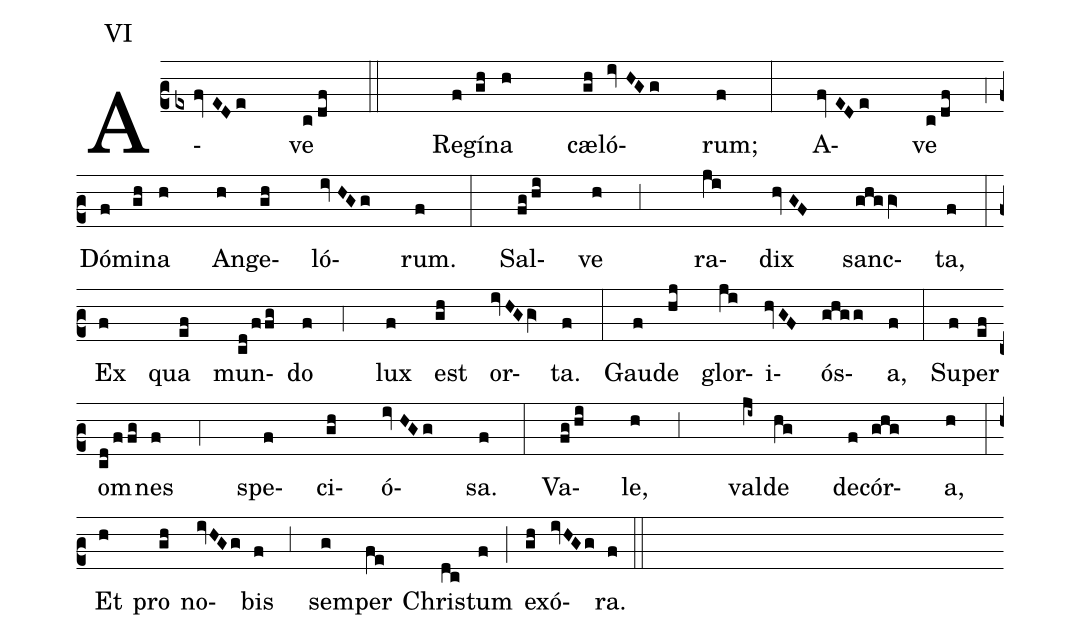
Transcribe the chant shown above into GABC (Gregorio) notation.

annotation: VI;
%%
(c2)A(ex/fvED/e)ve(c/df ::) Re(f)gí(gh)na(h) cæ(gh)ló(ivHG/g)rum;(f)(:)
A(fvED/e)ve(c/df) (;4) (z) Dó(f)mi(gh)na(h) An(h)ge(gh)ló(ivHG/g)rum.(f)(:)
Sal(fg/hi)ve(h ;3) ra(ji)dix(hvGF) sanc(ghg/gV>)ta,(f) (:) (z)
Ex(f) qua(ef) mun(cd/f/fg)do(f ;4) lux(f) est(gh) or(ivHG/gV>)ta.(f) (:)
Gau(f)de(hj) glor(ji)i(hvGF)ós(ghg/g)a,(f) (:)
Su(f)per(ef) om(cd/f/fg)nes(f ;4) spe(f)ci(gh)ó(ivHG/g)sa.(f) (:)
Va(fg/hi)le,(h ;3) val(ji~)de(hg) de(f)cór(ghg)a,(h) (:) (z)
Et(h) pro(gh) no(ivHG/g)bis(f ;3) sem(g)per(fe) Chris(dc)tum(f) (;) ex(gh)ó(ivHG/g)ra.(f) (::)
%  T.P. Al(exfe~)le(d!efc;2c!df//gh;jkJIHGF)lú(ghggV>)ja.(gf) (::)
